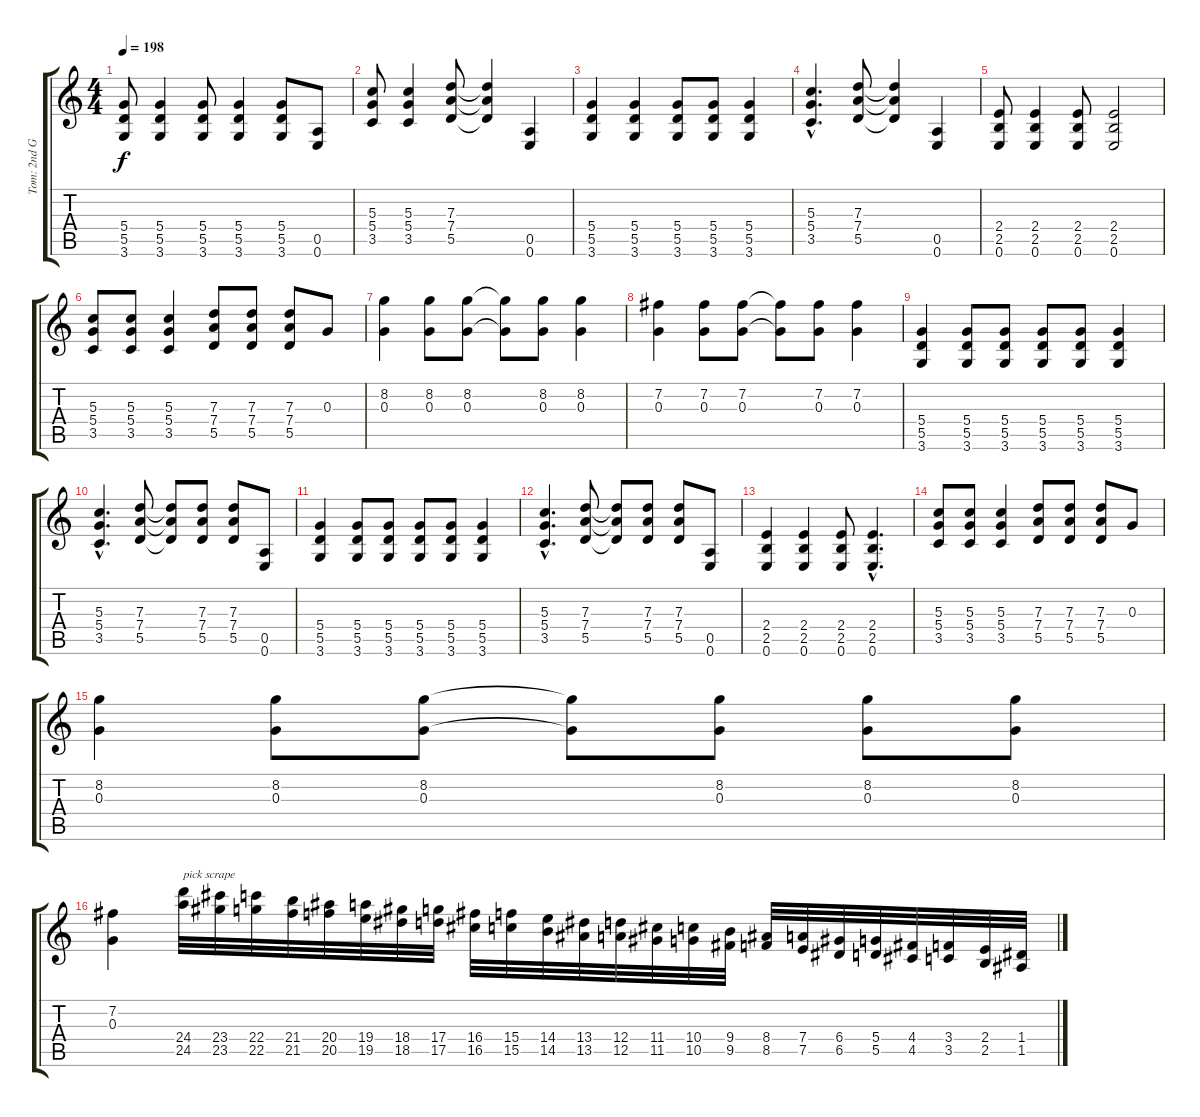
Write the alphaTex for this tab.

\track ("Tom: 2nd Guitar" "Tom: 2nd G") {instrument distortionguitar}
\staff {score tabs}
\tuning (E4 B3 G3 D3 A2 E2) {hide}
\ts (4 4)
\tempo 198
\clef g2
\ks c
(5.4 5.5 3.6).8{dy f} (5.4 5.5 3.6).4 (5.4 5.5 3.6).8 (5.4 5.5 3.6).4 (5.4 5.5 3.6).8 (0.5 0.6).8 |
(5.3 5.4 3.5).8 (5.3 5.4 3.5).4 (7.3 7.4 5.5).8 (7.3{t} 7.4{t} 5.5{t}).4 (0.5 0.6).4 |
(5.4 5.5 3.6).4 (5.4 5.5 3.6).4 (5.4 5.5 3.6).8 (5.4 5.5 3.6).8 (5.4 5.5 3.6).4 |
(5.3{hac} 5.4{hac} 3.5{hac}).4{d} (7.3 7.4 5.5).8 (7.3{t} 7.4{t} 5.5{t}).4 (0.5 0.6).4 |
(2.4 2.5 0.6).8 (2.4 2.5 0.6).4 (2.4 2.5 0.6).8 (2.4 2.5 0.6).2 |
(5.3 5.4 3.5).8 (5.3 5.4 3.5).8 (5.3 5.4 3.5).4 (7.3 7.4 5.5).8 (7.3 7.4 5.5).8 (7.3 7.4 5.5).8 0.3.8 |
(8.2 0.3).4 (8.2 0.3).8 (8.2 0.3).8 (8.2{t} 0.3{t}).8 (8.2 0.3).8 (8.2 0.3).4 |
(7.2 0.3).4 (7.2 0.3).8 (7.2 0.3).8 (7.2{t} 0.3{t}).8 (7.2 0.3).8 (7.2 0.3).4 |
(5.4 5.5 3.6).4 (5.4 5.5 3.6).8 (5.4 5.5 3.6).8 (5.4 5.5 3.6).8 (5.4 5.5 3.6).8 (5.4 5.5 3.6).4 |
(5.3{hac} 5.4{hac} 3.5{hac}).4{d} (7.3 7.4 5.5).8 (7.3{t} 7.4{t} 5.5{t}).8 (7.3 7.4 5.5).8 (7.3 7.4 5.5).8 (0.5 0.6).8 |
(5.4 5.5 3.6).4 (5.4 5.5 3.6).8 (5.4 5.5 3.6).8 (5.4 5.5 3.6).8 (5.4 5.5 3.6).8 (5.4 5.5 3.6).4 |
(5.3{hac} 5.4{hac} 3.5{hac}).4{d} (7.3 7.4 5.5).8 (7.3{t} 7.4{t} 5.5{t}).8 (7.3 7.4 5.5).8 (7.3 7.4 5.5).8 (0.5 0.6).8 |
(2.4 2.5 0.6).4 (2.4 2.5 0.6).4 (2.4 2.5 0.6).8 (2.4{hac} 2.5{hac} 0.6{hac}).4{d} |
(5.3 5.4 3.5).8 (5.3 5.4 3.5).8 (5.3 5.4 3.5).4 (7.3 7.4 5.5).8 (7.3 7.4 5.5).8 (7.3 7.4 5.5).8 0.3.8 |
(8.2 0.3).4 (8.2 0.3).8 (8.2 0.3).8 (8.2{t} 0.3{t}).8 (8.2 0.3).8 (8.2 0.3).8 (8.2 0.3).8 |
(7.2 0.3).4 (24.4 24.5).32{txt "pick scrape"} (23.4 23.5).32 (22.4 22.5).32 (21.4 21.5).32 (20.4 20.5).32 (19.4 19.5).32 (18.4 18.5).32 (17.4 17.5).32 (16.4 16.5).32 (15.4 15.5).32 (14.4 14.5).32 (13.4 13.5).32 (12.4 12.5).32 (11.4 11.5).32 (10.4 10.5).32 (9.4 9.5).32 (8.4 8.5).32 (7.4 7.5).32 (6.4 6.5).32 (5.4 5.5).32 (4.4 4.5).32 (3.4 3.5).32 (2.4 2.5).32 (1.4 1.5).32
